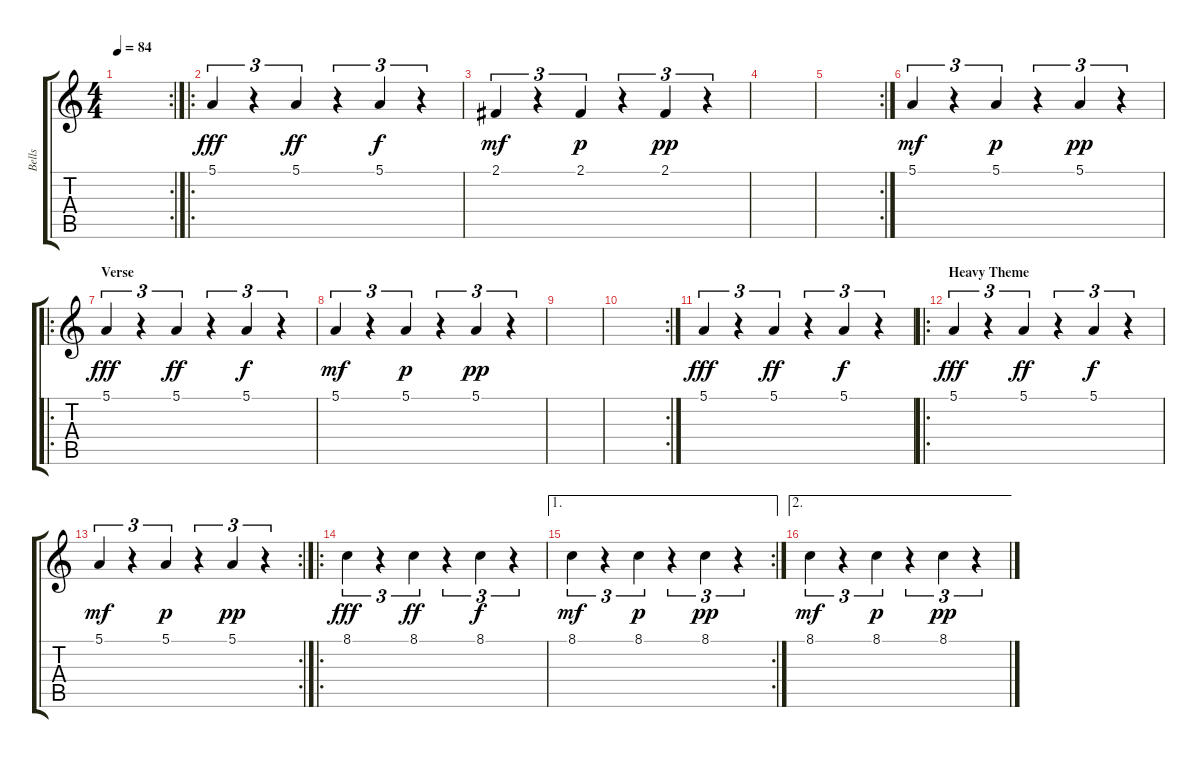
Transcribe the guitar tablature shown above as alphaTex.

\track ("Bells" "Bells") {instrument tubularbells}
\staff {score tabs}
\tuning (E4 B3 G3 D3 A2 E2) {hide}
\rc 2
\ts (4 4)
\tempo 84
\clef g2
\ks c
|
\ro
5.1.4{tu (3 2) dy fff} r.4{tu (3 2)} 5.1.4{tu (3 2) dy ff} r.4{tu (3 2)} 5.1.4{tu (3 2) dy f} r.4{tu (3 2)} |
2.1.4{tu (3 2) dy mf} r.4{tu (3 2)} 2.1.4{tu (3 2) dy p} r.4{tu (3 2)} 2.1.4{tu (3 2) dy pp} r.4{tu (3 2)} |
|
\rc 2
|
5.1.4{tu (3 2) dy mf} r.4{tu (3 2)} 5.1.4{tu (3 2) dy p} r.4{tu (3 2)} 5.1.4{tu (3 2) dy pp} r.4{tu (3 2)} |
\ro
\section ("" "Verse")
5.1.4{tu (3 2) dy fff} r.4{tu (3 2)} 5.1.4{tu (3 2) dy ff} r.4{tu (3 2)} 5.1.4{tu (3 2) dy f} r.4{tu (3 2)} |
5.1.4{tu (3 2) dy mf} r.4{tu (3 2)} 5.1.4{tu (3 2) dy p} r.4{tu (3 2)} 5.1.4{tu (3 2) dy pp} r.4{tu (3 2)} |
|
\rc 2
|
5.1.4{tu (3 2) dy fff} r.4{tu (3 2)} 5.1.4{tu (3 2) dy ff} r.4{tu (3 2)} 5.1.4{tu (3 2) dy f} r.4{tu (3 2)} |
\ro
\section ("" "Heavy Theme")
5.1.4{tu (3 2) dy fff} r.4{tu (3 2)} 5.1.4{tu (3 2) dy ff} r.4{tu (3 2)} 5.1.4{tu (3 2) dy f} r.4{tu (3 2)} |
\rc 2
5.1.4{tu (3 2) dy mf} r.4{tu (3 2)} 5.1.4{tu (3 2) dy p} r.4{tu (3 2)} 5.1.4{tu (3 2) dy pp} r.4{tu (3 2)} |
\ro
8.1.4{tu (3 2) dy fff} r.4{tu (3 2)} 8.1.4{tu (3 2) dy ff} r.4{tu (3 2)} 8.1.4{tu (3 2) dy f} r.4{tu (3 2)} |
\ae 1
\rc 2
8.1.4{tu (3 2) dy mf} r.4{tu (3 2)} 8.1.4{tu (3 2) dy p} r.4{tu (3 2)} 8.1.4{tu (3 2) dy pp} r.4{tu (3 2)} |
\ae 2
8.1.4{tu (3 2) dy mf} r.4{tu (3 2)} 8.1.4{tu (3 2) dy p} r.4{tu (3 2)} 8.1.4{tu (3 2) dy pp} r.4{tu (3 2)}
